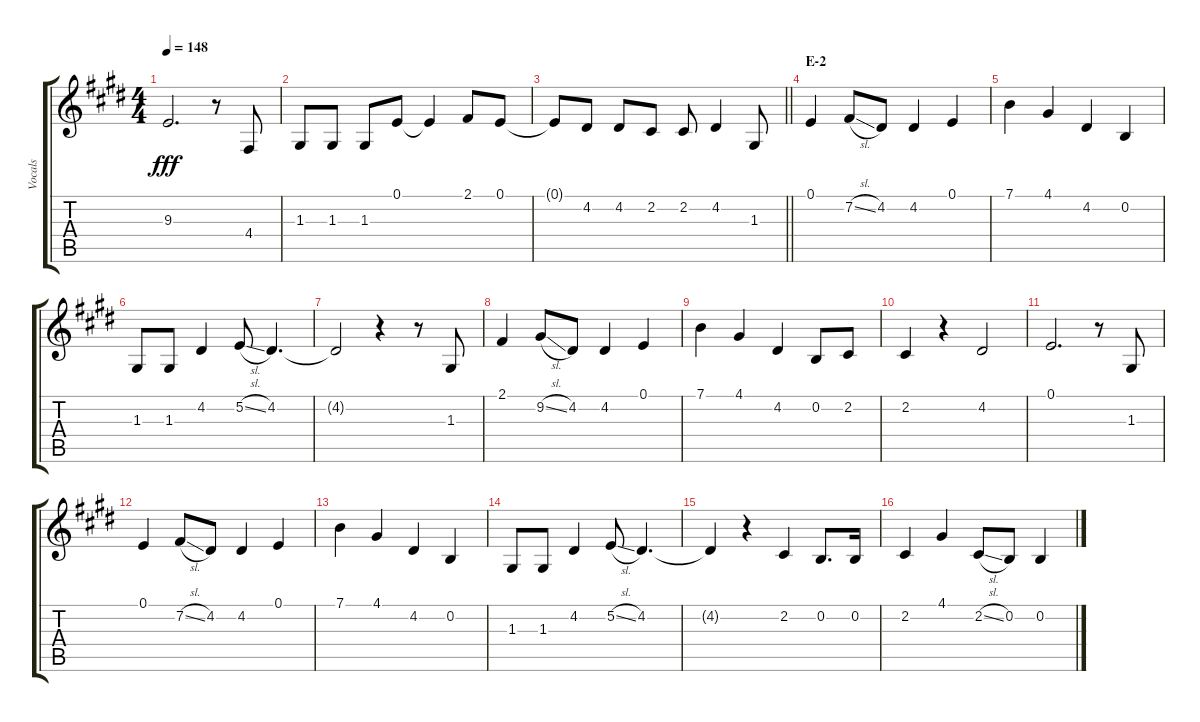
\track ("Vocals" "Vocals") {instrument voiceoohs}
\staff {score tabs}
\tuning (E4 B3 G3 D3 A2 E2) {hide}
\ts (4 4)
\tempo 148
\clef g2
\ks e
9.3.2{d dy fff} r.8 4.4.8 |
1.3.8 1.3.8 1.3.8 0.1.8 0.1{t}.4 2.1.8 0.1.8 |
\barLineRight lightlight
0.1{t}.8 4.2.8 4.2.8 2.2.8 2.2.8 4.2.4 1.3.8 |
\section ("" "E-2")
0.1.4 7.2{sl}.8 4.2.8 4.2.4 0.1.4 |
7.1.4 4.1.4 4.2.4 0.2.4 |
1.3.8 1.3.8 4.2.4 5.2{sl}.8 4.2.4{d} |
4.2{t}.2 r.4 r.8 1.3.8 |
2.1.4 9.2{sl}.8 4.2.8 4.2.4 0.1.4 |
7.1.4 4.1.4 4.2.4 0.2.8 2.2.8 |
2.2.4 r.4 4.2.2 |
0.1.2{d} r.8 1.3.8 |
0.1.4 7.2{sl}.8 4.2.8 4.2.4 0.1.4 |
7.1.4 4.1.4 4.2.4 0.2.4 |
1.3.8 1.3.8 4.2.4 5.2{sl}.8 4.2.4{d} |
4.2{t}.4 r.4 2.2.4 0.2.8{d} 0.2.16 |
2.2.4 4.1.4 2.2{sl}.8 0.2.8 0.2.4
